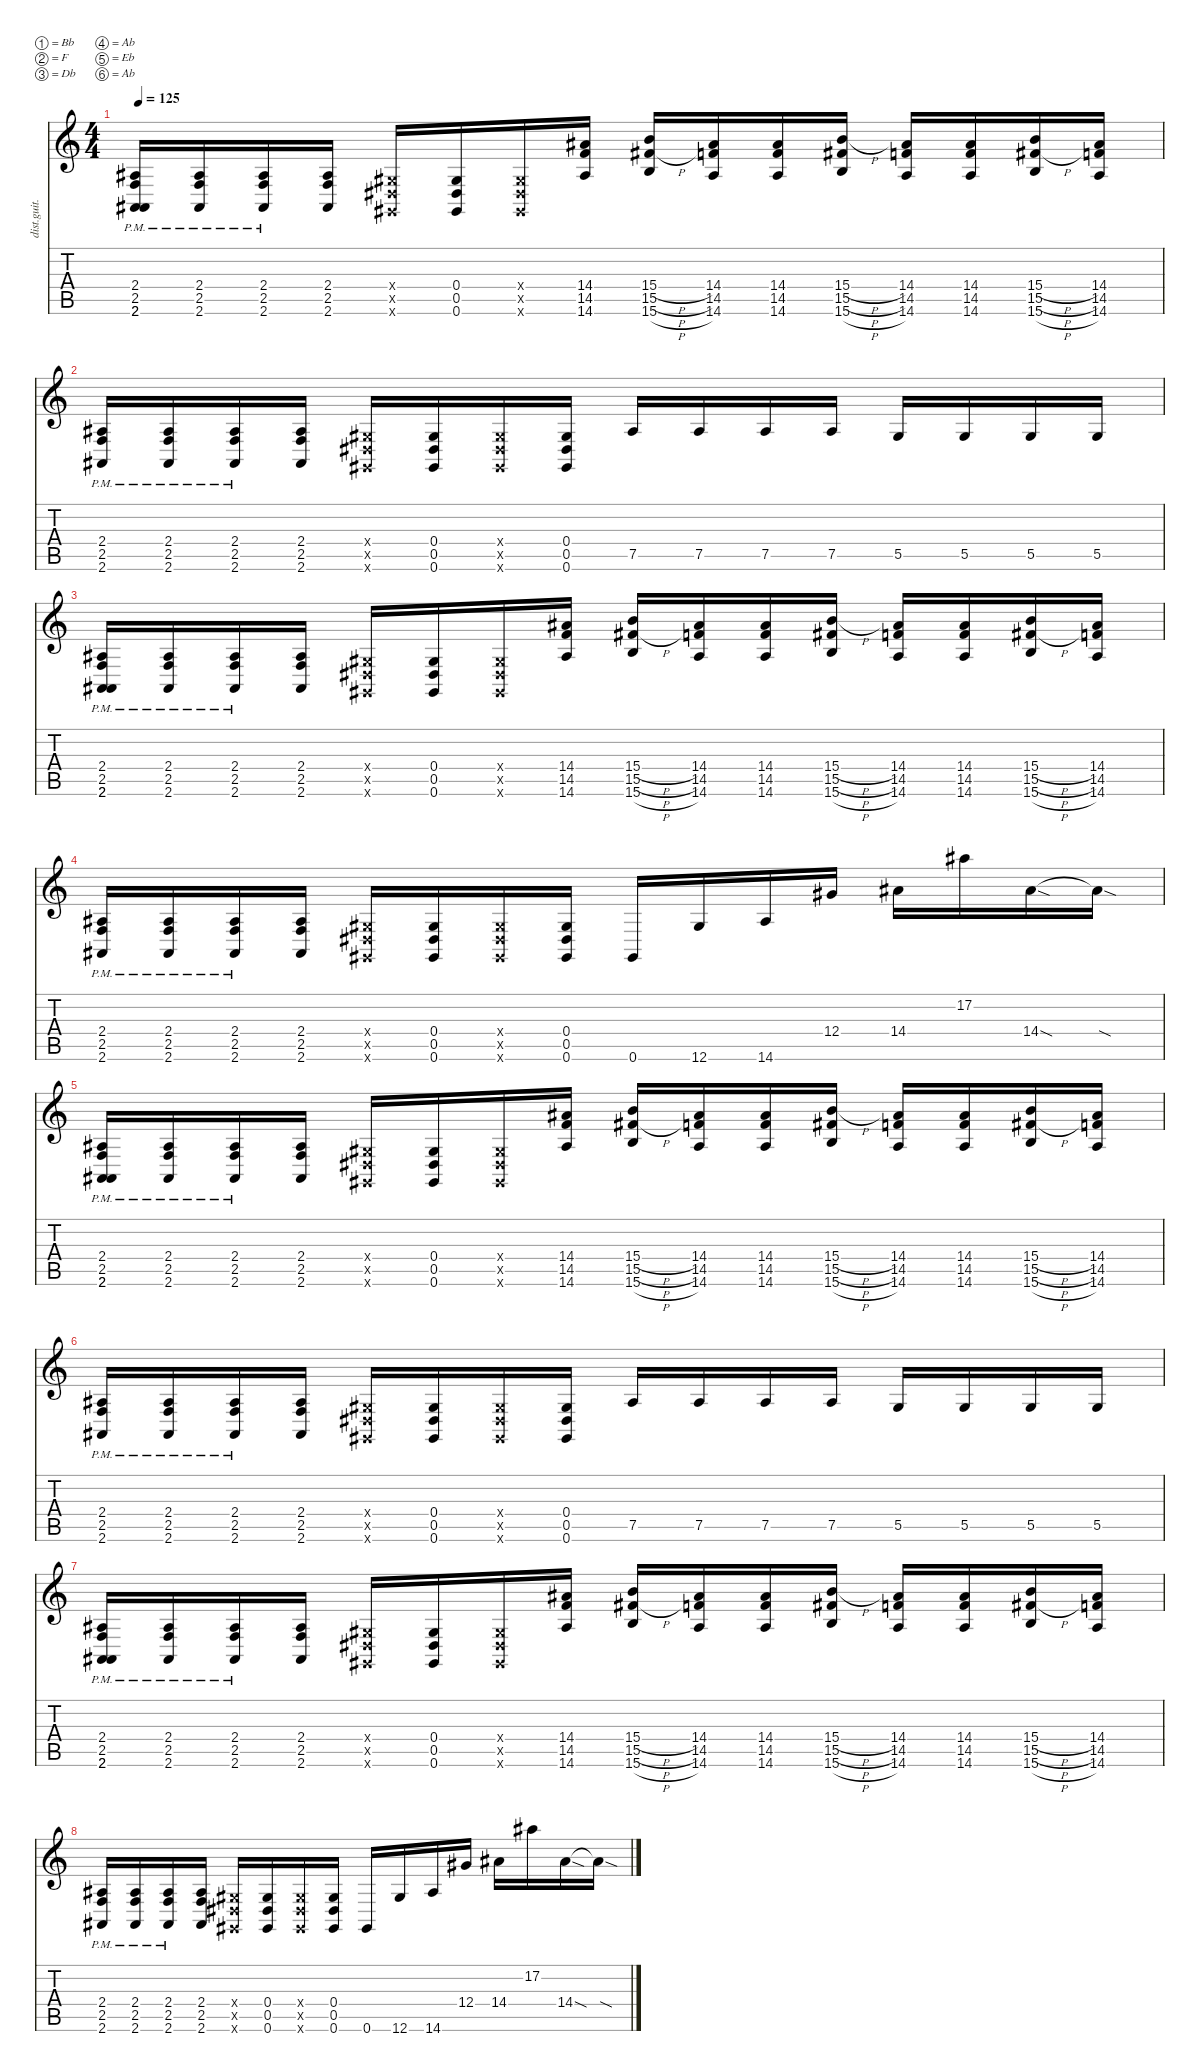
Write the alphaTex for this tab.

\defaultSystemsLayout 4
\hideDynamics
\bracketExtendMode nobrackets
\otherSystemsTrackNameOrientation horizontal
\track ("Distortion Guitar" "dist.guit.") {instrument distortionguitar}
\staff {score tabs}
\tuning (Bb3 F3 Db3 Ab2 Eb2 Ab1)
\ts (4 4)
\tempo 125
\clef g2
\ks c
(2.6{pm acc #} 2.6{pm acc #} 2.5{pm} 2.4{pm acc #}).16{dy mf instrument distortionguitar beam Up} (2.6{pm acc #} 2.4{pm acc #} 2.5{pm}).16{beam Up} (2.6{pm acc #} 2.5{pm} 2.4{pm acc #}).16{beam Up} (2.6{acc #} 2.4{acc #} 2.5).16{beam Up} (0.6{x acc #} 0.5{x acc #} 0.4{x acc #}).16{beam Up} (0.6{acc #} 0.5{acc #} 0.4{acc #}).16{beam Up} (0.6{x acc #} 0.5{x acc #} 0.4{x acc #}).16{beam Up} (14.6{acc #} 14.5 14.4{acc #}).16{beam Up} (15.6{h} 15.4{h} 15.5{h acc #}).16{beam Up} (14.6{acc #} 14.5 14.4{acc #}).16{beam Up} (14.6{acc #} 14.4{acc #} 14.5).16{beam Up} (15.6{h} 15.5{h acc #} 15.4{h}).16{beam Up} (14.6{acc #} 14.4{acc #} 14.5).16{beam Up} (14.6{acc #} 14.5 14.4{acc #}).16{beam Up} (15.6{h} 15.4{h} 15.5{h acc #}).16{beam Up} (14.6{acc #} 14.5 14.4{acc #}).16{beam Up} |
(2.6{pm acc #} 2.5{pm} 2.4{pm acc #}).16{beam Up} (2.6{pm acc #} 2.4{pm acc #} 2.5{pm}).16{beam Up} (2.6{pm acc #} 2.5{pm} 2.4{pm acc #}).16{beam Up} (2.6{acc #} 2.5 2.4{acc #}).16{beam Up} (0.4{x acc #} 0.5{x acc #} 0.6{x acc #}).16{beam Up} (0.6{acc #} 0.5{acc #} 0.4{acc #}).16{beam Up} (0.4{x acc #} 0.5{x acc #} 0.6{x acc #}).16{beam Up} (0.6{acc #} 0.5{acc #} 0.4{acc #}).16{beam Up} 7.5{acc #}.16{beam Up} 7.5{acc #}.16{beam Up} 7.5{acc #}.16{beam Up} 7.5{acc #}.16{beam Up} 5.5{acc #}.16{beam Up} 5.5{acc #}.16{beam Up} 5.5{acc #}.16{beam Up} 5.5{acc #}.16{beam Up} |
(2.6{pm acc #} 2.6{pm acc #} 2.5{pm} 2.4{pm acc #}).16{beam Up} (2.6{pm acc #} 2.4{pm acc #} 2.5{pm}).16{beam Up} (2.6{pm acc #} 2.5{pm} 2.4{pm acc #}).16{beam Up} (2.6{acc #} 2.4{acc #} 2.5).16{beam Up} (0.6{x acc #} 0.5{x acc #} 0.4{x acc #}).16{beam Up} (0.6{acc #} 0.5{acc #} 0.4{acc #}).16{beam Up} (0.6{x acc #} 0.5{x acc #} 0.4{x acc #}).16{beam Up} (14.6{acc #} 14.5 14.4{acc #}).16{beam Up} (15.6{h} 15.4{h} 15.5{h acc #}).16{beam Up} (14.6{acc #} 14.5 14.4{acc #}).16{beam Up} (14.6{acc #} 14.4{acc #} 14.5).16{beam Up} (15.6{h} 15.5{h acc #} 15.4{h}).16{beam Up} (14.6{acc #} 14.4{acc #} 14.5).16{beam Up} (14.6{acc #} 14.5 14.4{acc #}).16{beam Up} (15.6{h} 15.4{h} 15.5{h acc #}).16{beam Up} (14.6{acc #} 14.5 14.4{acc #}).16{beam Up} |
(2.6{pm acc #} 2.5{pm} 2.4{pm acc #}).16{beam Up} (2.6{pm acc #} 2.4{pm acc #} 2.5{pm}).16{beam Up} (2.6{pm acc #} 2.5{pm} 2.4{pm acc #}).16{beam Up} (2.6{acc #} 2.5 2.4{acc #}).16{beam Up} (0.4{x acc #} 0.5{x acc #} 0.6{x acc #}).16{beam Up} (0.6{acc #} 0.5{acc #} 0.4{acc #}).16{beam Up} (0.4{x acc #} 0.5{x acc #} 0.6{x acc #}).16{beam Up} (0.6{acc #} 0.5{acc #} 0.4{acc #}).16{beam Up} 0.6{acc #}.16{beam Up} 12.6{acc #}.16{beam Up} 14.6{acc #}.16{beam Up} 12.4{acc #}.16{beam Up} 14.4{acc #}.16{beam Down} 17.2{acc #}.16{beam Down} 14.4{sod acc #}.16{beam Down} 14.4{sod t acc #}.16{beam Down} |
(2.6{pm acc #} 2.6{pm acc #} 2.5{pm} 2.4{pm acc #}).16{beam Up} (2.6{pm acc #} 2.4{pm acc #} 2.5{pm}).16{beam Up} (2.6{pm acc #} 2.5{pm} 2.4{pm acc #}).16{beam Up} (2.6{acc #} 2.4{acc #} 2.5).16{beam Up} (0.6{x acc #} 0.5{x acc #} 0.4{x acc #}).16{beam Up} (0.6{acc #} 0.5{acc #} 0.4{acc #}).16{beam Up} (0.6{x acc #} 0.5{x acc #} 0.4{x acc #}).16{beam Up} (14.6{acc #} 14.5 14.4{acc #}).16{beam Up} (15.6{h} 15.4{h} 15.5{h acc #}).16{beam Up} (14.6{acc #} 14.5 14.4{acc #}).16{beam Up} (14.6{acc #} 14.4{acc #} 14.5).16{beam Up} (15.6{h} 15.5{h acc #} 15.4{h}).16{beam Up} (14.6{acc #} 14.4{acc #} 14.5).16{beam Up} (14.6{acc #} 14.5 14.4{acc #}).16{beam Up} (15.6{h} 15.4{h} 15.5{h acc #}).16{beam Up} (14.6{acc #} 14.5 14.4{acc #}).16{beam Up} |
(2.6{pm acc #} 2.5{pm} 2.4{pm acc #}).16{beam Up} (2.6{pm acc #} 2.4{pm acc #} 2.5{pm}).16{beam Up} (2.6{pm acc #} 2.5{pm} 2.4{pm acc #}).16{beam Up} (2.6{acc #} 2.5 2.4{acc #}).16{beam Up} (0.4{x acc #} 0.5{x acc #} 0.6{x acc #}).16{beam Up} (0.6{acc #} 0.5{acc #} 0.4{acc #}).16{beam Up} (0.4{x acc #} 0.5{x acc #} 0.6{x acc #}).16{beam Up} (0.6{acc #} 0.5{acc #} 0.4{acc #}).16{beam Up} 7.5{acc #}.16{beam Up} 7.5{acc #}.16{beam Up} 7.5{acc #}.16{beam Up} 7.5{acc #}.16{beam Up} 5.5{acc #}.16{beam Up} 5.5{acc #}.16{beam Up} 5.5{acc #}.16{beam Up} 5.5{acc #}.16{beam Up} |
(2.6{pm acc #} 2.6{pm acc #} 2.5{pm} 2.4{pm acc #}).16{beam Up} (2.6{pm acc #} 2.4{pm acc #} 2.5{pm}).16{beam Up} (2.6{pm acc #} 2.5{pm} 2.4{pm acc #}).16{beam Up} (2.6{acc #} 2.4{acc #} 2.5).16{beam Up} (0.6{x acc #} 0.5{x acc #} 0.4{x acc #}).16{beam Up} (0.6{acc #} 0.5{acc #} 0.4{acc #}).16{beam Up} (0.6{x acc #} 0.5{x acc #} 0.4{x acc #}).16{beam Up} (14.6{acc #} 14.5 14.4{acc #}).16{beam Up} (15.6{h} 15.4{h} 15.5{h acc #}).16{beam Up} (14.6{acc #} 14.5 14.4{acc #}).16{beam Up} (14.6{acc #} 14.4{acc #} 14.5).16{beam Up} (15.6{h} 15.5{h acc #} 15.4{h}).16{beam Up} (14.6{acc #} 14.4{acc #} 14.5).16{beam Up} (14.6{acc #} 14.5 14.4{acc #}).16{beam Up} (15.6{h} 15.4{h} 15.5{h acc #}).16{beam Up} (14.6{acc #} 14.5 14.4{acc #}).16{beam Up} |
(2.6{pm acc #} 2.5{pm} 2.4{pm acc #}).16{beam Up} (2.6{pm acc #} 2.4{pm acc #} 2.5{pm}).16{beam Up} (2.6{pm acc #} 2.5{pm} 2.4{pm acc #}).16{beam Up} (2.6{acc #} 2.5 2.4{acc #}).16{beam Up} (0.4{x acc #} 0.5{x acc #} 0.6{x acc #}).16{beam Up} (0.6{acc #} 0.5{acc #} 0.4{acc #}).16{beam Up} (0.4{x acc #} 0.5{x acc #} 0.6{x acc #}).16{beam Up} (0.6{acc #} 0.5{acc #} 0.4{acc #}).16{beam Up} 0.6{acc #}.16{beam Up} 12.6{acc #}.16{beam Up} 14.6{acc #}.16{beam Up} 12.4{acc #}.16{beam Up} 14.4{acc #}.16{beam Down} 17.2{acc #}.16{beam Down} 14.4{sod acc #}.16{beam Down} 14.4{sod t acc #}.16{beam Down}
